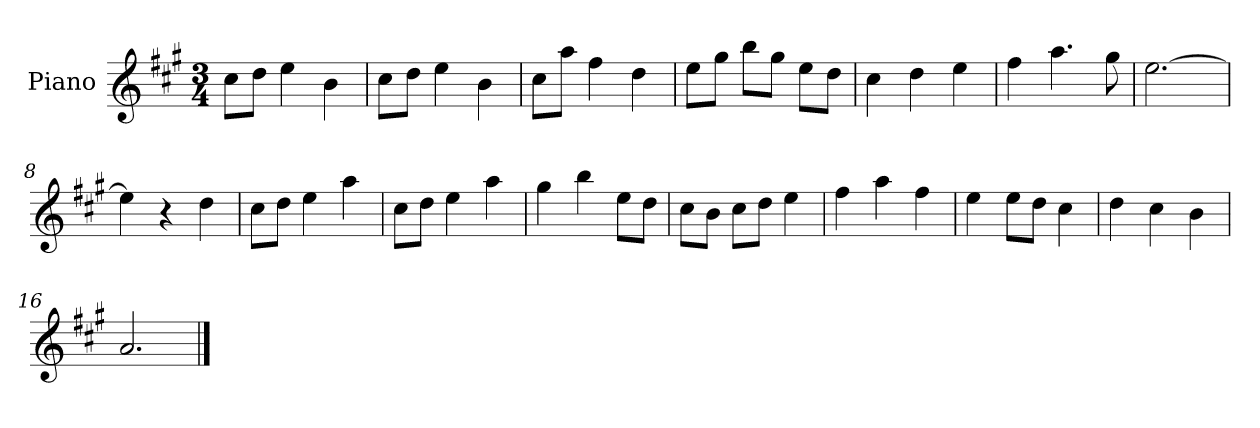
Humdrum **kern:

**kern
*part1
*staff1
*I"Piano
*I'Pno
*clefG2
*k[f#c#g#]
*M3/4
=1
8cc#\L
8dd\J
4ee\
4b\
=2
8cc#\L
8dd\J
4ee\
4b\
=3
8cc#\L
8aa\J
4ff#\
4dd\
=4
8ee\L
8gg#\J
8bb\L
8gg#\J
8ee\L
8dd\J
=5
4cc#\
4dd\
4ee\
=6
4ff#\
4.aa\
8gg#\
=7
[2.ee\
=8
4ee\]
4r
4dd\
=9
8cc#\L
8dd\J
4ee\
4aa\
=10
8cc#\L
8dd\J
4ee\
4aa\
=11
4gg#\
4bb\
8ee\L
8dd\J
=12
8cc#\L
8b\J
8cc#\L
8dd\J
4ee\
=13
4ff#\
4aa\
4ff#\
=14
4ee\
8ee\L
8dd\J
4cc#\
=15
4dd\
4cc#\
4b\
=16
2.a/
==
*-
